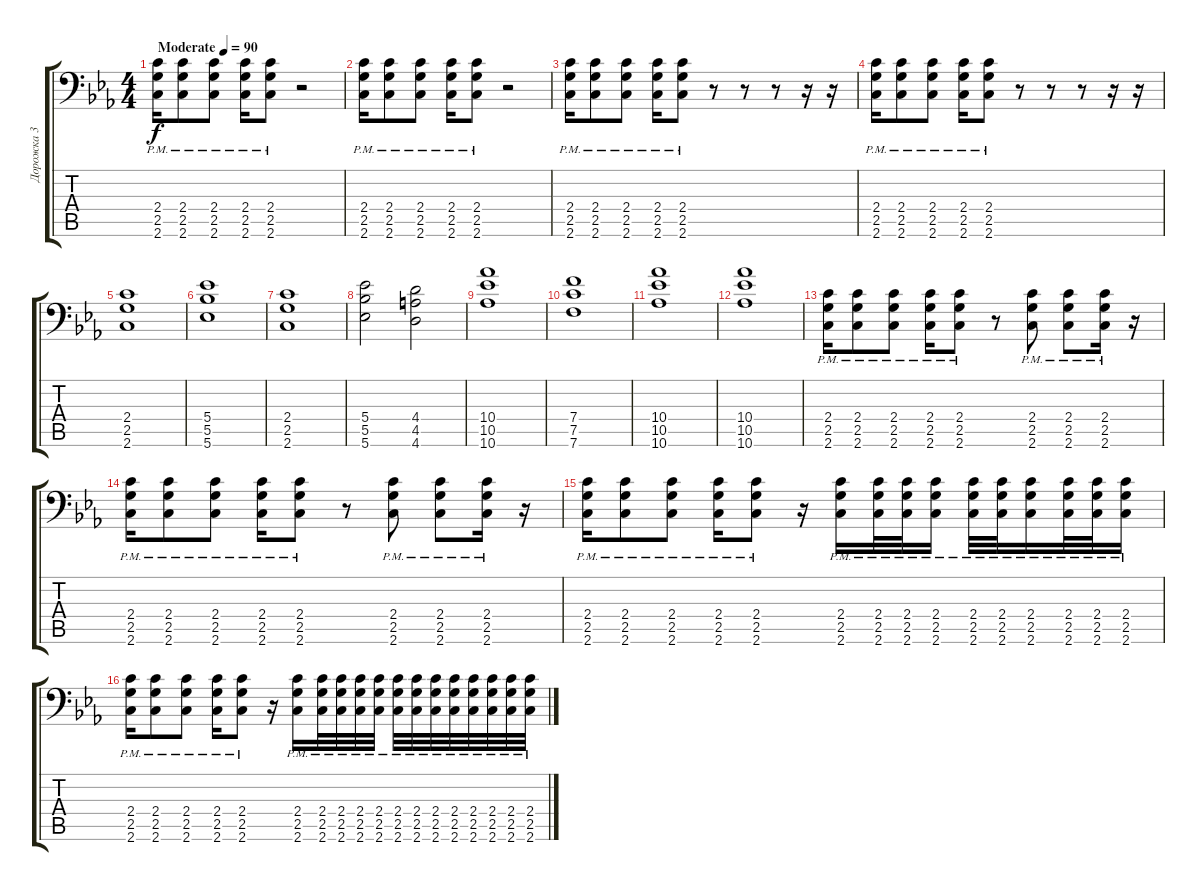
\track ("Дорожка 3" "Дорожка 3") {instrument distortionguitar}
\staff {score tabs}
\tuning (C4 G3 Eb3 Bb2 F2 Bb1) {hide}
\ts (4 4)
\tempo (90 "Moderate")
\clef f4
\ks cminor
(2.4{pm} 2.5{pm} 2.6{pm}).16{dy f instrument distortionguitar} (2.4{pm} 2.5{pm} 2.6{pm}).8 (2.4{pm} 2.5{pm} 2.6{pm}).8 (2.4{pm} 2.5{pm} 2.6{pm}).16 (2.4{pm} 2.5{pm} 2.6{pm}).8 r.2 |
(2.4{pm} 2.5{pm} 2.6{pm}).16 (2.4{pm} 2.5{pm} 2.6{pm}).8 (2.4{pm} 2.5{pm} 2.6{pm}).8 (2.4{pm} 2.5{pm} 2.6{pm}).16 (2.4{pm} 2.5{pm} 2.6{pm}).8 r.2 |
(2.4{pm} 2.5{pm} 2.6{pm}).16 (2.4{pm} 2.5{pm} 2.6{pm}).8 (2.4{pm} 2.5{pm} 2.6{pm}).8 (2.4{pm} 2.5{pm} 2.6{pm}).16 (2.4{pm} 2.5{pm} 2.6{pm}).8 r.8 r.8 r.8 r.16 r.16 |
(2.4{pm} 2.5{pm} 2.6{pm}).16 (2.4{pm} 2.5{pm} 2.6{pm}).8 (2.4{pm} 2.5{pm} 2.6{pm}).8 (2.4{pm} 2.5{pm} 2.6{pm}).16 (2.4{pm} 2.5{pm} 2.6{pm}).8 r.8 r.8 r.8 r.16 r.16 |
(2.4 2.5 2.6).1 |
(5.4 5.5 5.6).1 |
(2.4 2.5 2.6).1 |
(5.4 5.5 5.6).2 (4.4 4.5 4.6).2 |
(10.4 10.5 10.6).1 |
(7.4 7.5 7.6).1 |
(10.4 10.5 10.6).1 |
(10.4 10.5 10.6).1 |
(2.4{pm} 2.5{pm} 2.6{pm}).16 (2.4{pm} 2.5{pm} 2.6{pm}).8 (2.4{pm} 2.5{pm} 2.6{pm}).8 (2.4{pm} 2.5{pm} 2.6{pm}).16 (2.4{pm} 2.5{pm} 2.6{pm}).8 r.8 (2.4{pm} 2.5{pm} 2.6{pm}).8 (2.4{pm} 2.5{pm} 2.6{pm}).8 (2.4{pm} 2.5{pm} 2.6{pm}).16 r.16 |
(2.4{pm} 2.5{pm} 2.6{pm}).16 (2.4{pm} 2.5{pm} 2.6{pm}).8 (2.4{pm} 2.5{pm} 2.6{pm}).8 (2.4{pm} 2.5{pm} 2.6{pm}).16 (2.4{pm} 2.5{pm} 2.6{pm}).8 r.8 (2.4{pm} 2.5{pm} 2.6{pm}).8 (2.4{pm} 2.5{pm} 2.6{pm}).8 (2.4{pm} 2.5{pm} 2.6{pm}).16 r.16 |
(2.4{pm} 2.5{pm} 2.6{pm}).16 (2.4{pm} 2.5{pm} 2.6{pm}).8 (2.4{pm} 2.5{pm} 2.6{pm}).8 (2.4{pm} 2.5{pm} 2.6{pm}).16 (2.4{pm} 2.5{pm} 2.6{pm}).8 r.16 (2.4{pm} 2.5{pm} 2.6{pm}).16 (2.4{pm} 2.5{pm} 2.6{pm}).32 (2.4{pm} 2.5{pm} 2.6{pm}).32 (2.4{pm} 2.5{pm} 2.6{pm}).16 (2.4{pm} 2.5{pm} 2.6{pm}).32 (2.4{pm} 2.5{pm} 2.6{pm}).32 (2.4{pm} 2.5{pm} 2.6{pm}).16 (2.4{pm} 2.5{pm} 2.6{pm}).32 (2.4{pm} 2.5{pm} 2.6{pm}).32 (2.4{pm} 2.5{pm} 2.6{pm}).16 |
(2.4{pm} 2.5{pm} 2.6{pm}).16 (2.4{pm} 2.5{pm} 2.6{pm}).8 (2.4{pm} 2.5{pm} 2.6{pm}).8 (2.4{pm} 2.5{pm} 2.6{pm}).16 (2.4{pm} 2.5{pm} 2.6{pm}).8 r.16 (2.4{pm} 2.5{pm} 2.6{pm}).16 (2.4{pm} 2.5{pm} 2.6{pm}).32 (2.4{pm} 2.5{pm} 2.6{pm}).32 (2.4{pm} 2.5{pm} 2.6{pm}).32 (2.4{pm} 2.5{pm} 2.6{pm}).32 (2.4{pm} 2.5{pm} 2.6{pm}).32 (2.4{pm} 2.5{pm} 2.6{pm}).32 (2.4{pm} 2.5{pm} 2.6{pm}).32 (2.4{pm} 2.5{pm} 2.6{pm}).32 (2.4{pm} 2.5{pm} 2.6{pm}).32 (2.4{pm} 2.5{pm} 2.6{pm}).32 (2.4{pm} 2.5{pm} 2.6{pm}).32 (2.4{pm} 2.5{pm} 2.6{pm}).32
